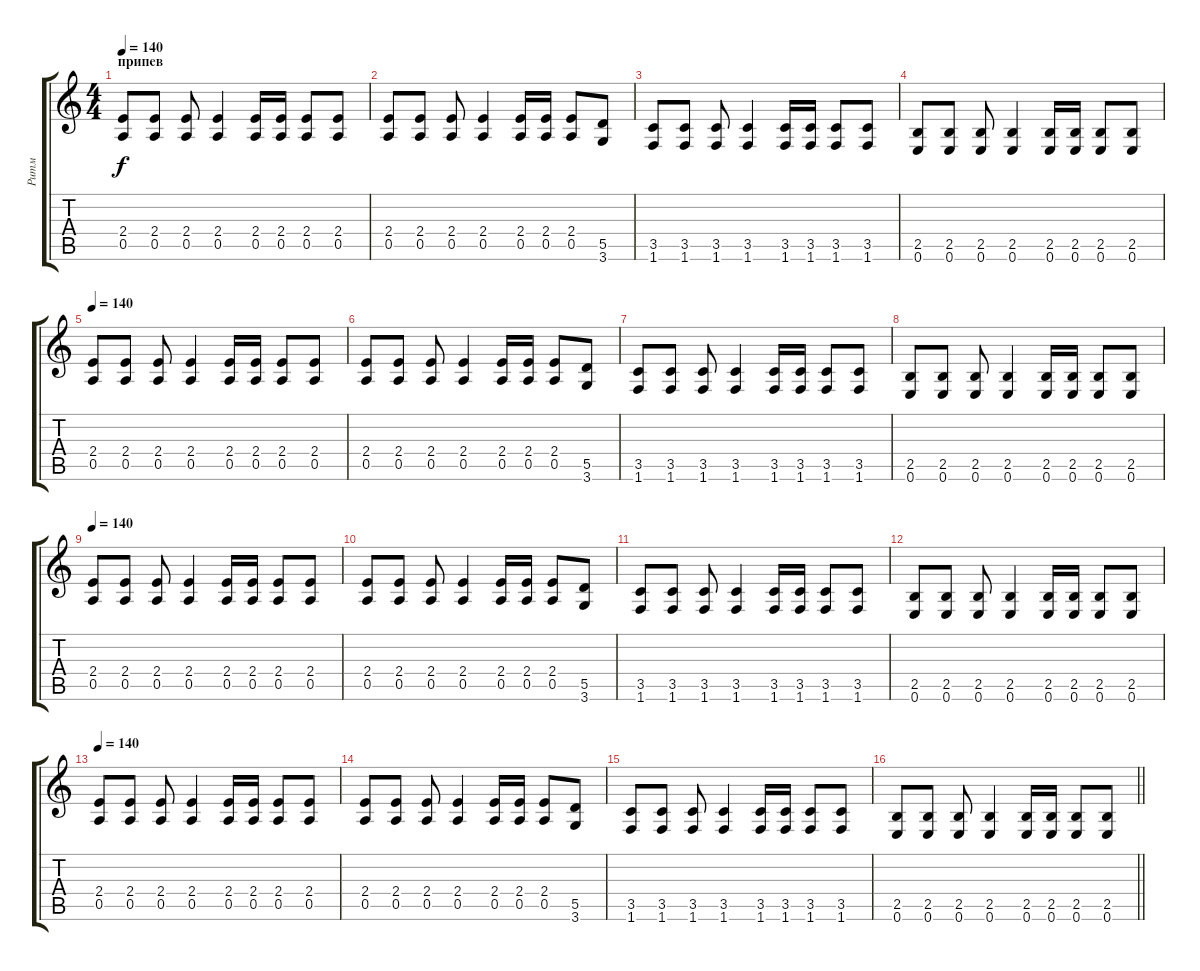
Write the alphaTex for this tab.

\track ("Ритм" "Ритм") {instrument distortionguitar}
\staff {score tabs}
\tuning (E4 B3 G3 D3 A2 E2) {hide}
\ts (4 4)
\section ("" "припев")
\tempo 140
\clef g2
\ks c
(2.4 0.5).8{dy f} (2.4 0.5).8 (2.4 0.5).8 (2.4 0.5).4 (2.4 0.5).16 (2.4 0.5).16 (2.4 0.5).8 (2.4 0.5).8 |
(2.4 0.5).8 (2.4 0.5).8 (2.4 0.5).8 (2.4 0.5).4 (2.4 0.5).16 (2.4 0.5).16 (2.4 0.5).8 (5.5 3.6).8 |
(3.5 1.6).8 (3.5 1.6).8 (3.5 1.6).8 (3.5 1.6).4 (3.5 1.6).16 (3.5 1.6).16 (3.5 1.6).8 (3.5 1.6).8 |
(2.5 0.6).8 (2.5 0.6).8 (2.5 0.6).8 (2.5 0.6).4 (2.5 0.6).16 (2.5 0.6).16 (2.5 0.6).8 (2.5 0.6).8 |
\tempo 140
(2.4 0.5).8 (2.4 0.5).8 (2.4 0.5).8 (2.4 0.5).4 (2.4 0.5).16 (2.4 0.5).16 (2.4 0.5).8 (2.4 0.5).8 |
(2.4 0.5).8 (2.4 0.5).8 (2.4 0.5).8 (2.4 0.5).4 (2.4 0.5).16 (2.4 0.5).16 (2.4 0.5).8 (5.5 3.6).8 |
(3.5 1.6).8 (3.5 1.6).8 (3.5 1.6).8 (3.5 1.6).4 (3.5 1.6).16 (3.5 1.6).16 (3.5 1.6).8 (3.5 1.6).8 |
(2.5 0.6).8 (2.5 0.6).8 (2.5 0.6).8 (2.5 0.6).4 (2.5 0.6).16 (2.5 0.6).16 (2.5 0.6).8 (2.5 0.6).8 |
\tempo 140
(2.4 0.5).8 (2.4 0.5).8 (2.4 0.5).8 (2.4 0.5).4 (2.4 0.5).16 (2.4 0.5).16 (2.4 0.5).8 (2.4 0.5).8 |
(2.4 0.5).8 (2.4 0.5).8 (2.4 0.5).8 (2.4 0.5).4 (2.4 0.5).16 (2.4 0.5).16 (2.4 0.5).8 (5.5 3.6).8 |
(3.5 1.6).8 (3.5 1.6).8 (3.5 1.6).8 (3.5 1.6).4 (3.5 1.6).16 (3.5 1.6).16 (3.5 1.6).8 (3.5 1.6).8 |
(2.5 0.6).8 (2.5 0.6).8 (2.5 0.6).8 (2.5 0.6).4 (2.5 0.6).16 (2.5 0.6).16 (2.5 0.6).8 (2.5 0.6).8 |
\tempo 140
(2.4 0.5).8 (2.4 0.5).8 (2.4 0.5).8 (2.4 0.5).4 (2.4 0.5).16 (2.4 0.5).16 (2.4 0.5).8 (2.4 0.5).8 |
(2.4 0.5).8 (2.4 0.5).8 (2.4 0.5).8 (2.4 0.5).4 (2.4 0.5).16 (2.4 0.5).16 (2.4 0.5).8 (5.5 3.6).8 |
(3.5 1.6).8 (3.5 1.6).8 (3.5 1.6).8 (3.5 1.6).4 (3.5 1.6).16 (3.5 1.6).16 (3.5 1.6).8 (3.5 1.6).8 |
\barLineRight lightlight
(2.5 0.6).8 (2.5 0.6).8 (2.5 0.6).8 (2.5 0.6).4 (2.5 0.6).16 (2.5 0.6).16 (2.5 0.6).8 (2.5 0.6).8
